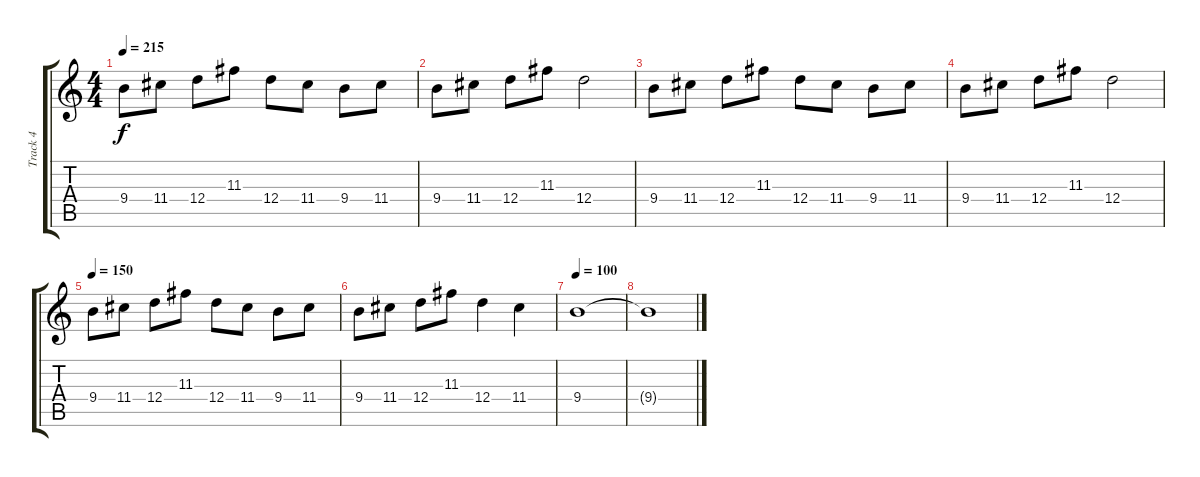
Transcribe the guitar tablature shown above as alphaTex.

\track ("Track 4" "Track 4") {instrument distortionguitar}
\staff {score tabs}
\tuning (E4 B3 G3 D3 A2 E2) {hide}
\ts (4 4)
\tempo 215
\clef g2
\ks c
9.4.8{dy f} 11.4.8 12.4.8 11.3.8 12.4.8 11.4.8 9.4.8 11.4.8 |
9.4.8 11.4.8 12.4.8 11.3.8 12.4.2 |
9.4.8 11.4.8 12.4.8 11.3.8 12.4.8 11.4.8 9.4.8 11.4.8 |
9.4.8 11.4.8 12.4.8 11.3.8 12.4.2 |
\tempo 150
9.4.8 11.4.8 12.4.8 11.3.8 12.4.8 11.4.8 9.4.8 11.4.8 |
9.4.8 11.4.8 12.4.8 11.3.8 12.4.4 11.4.4 |
\tempo 100
9.4.1{volume 0} |
9.4{t}.1
